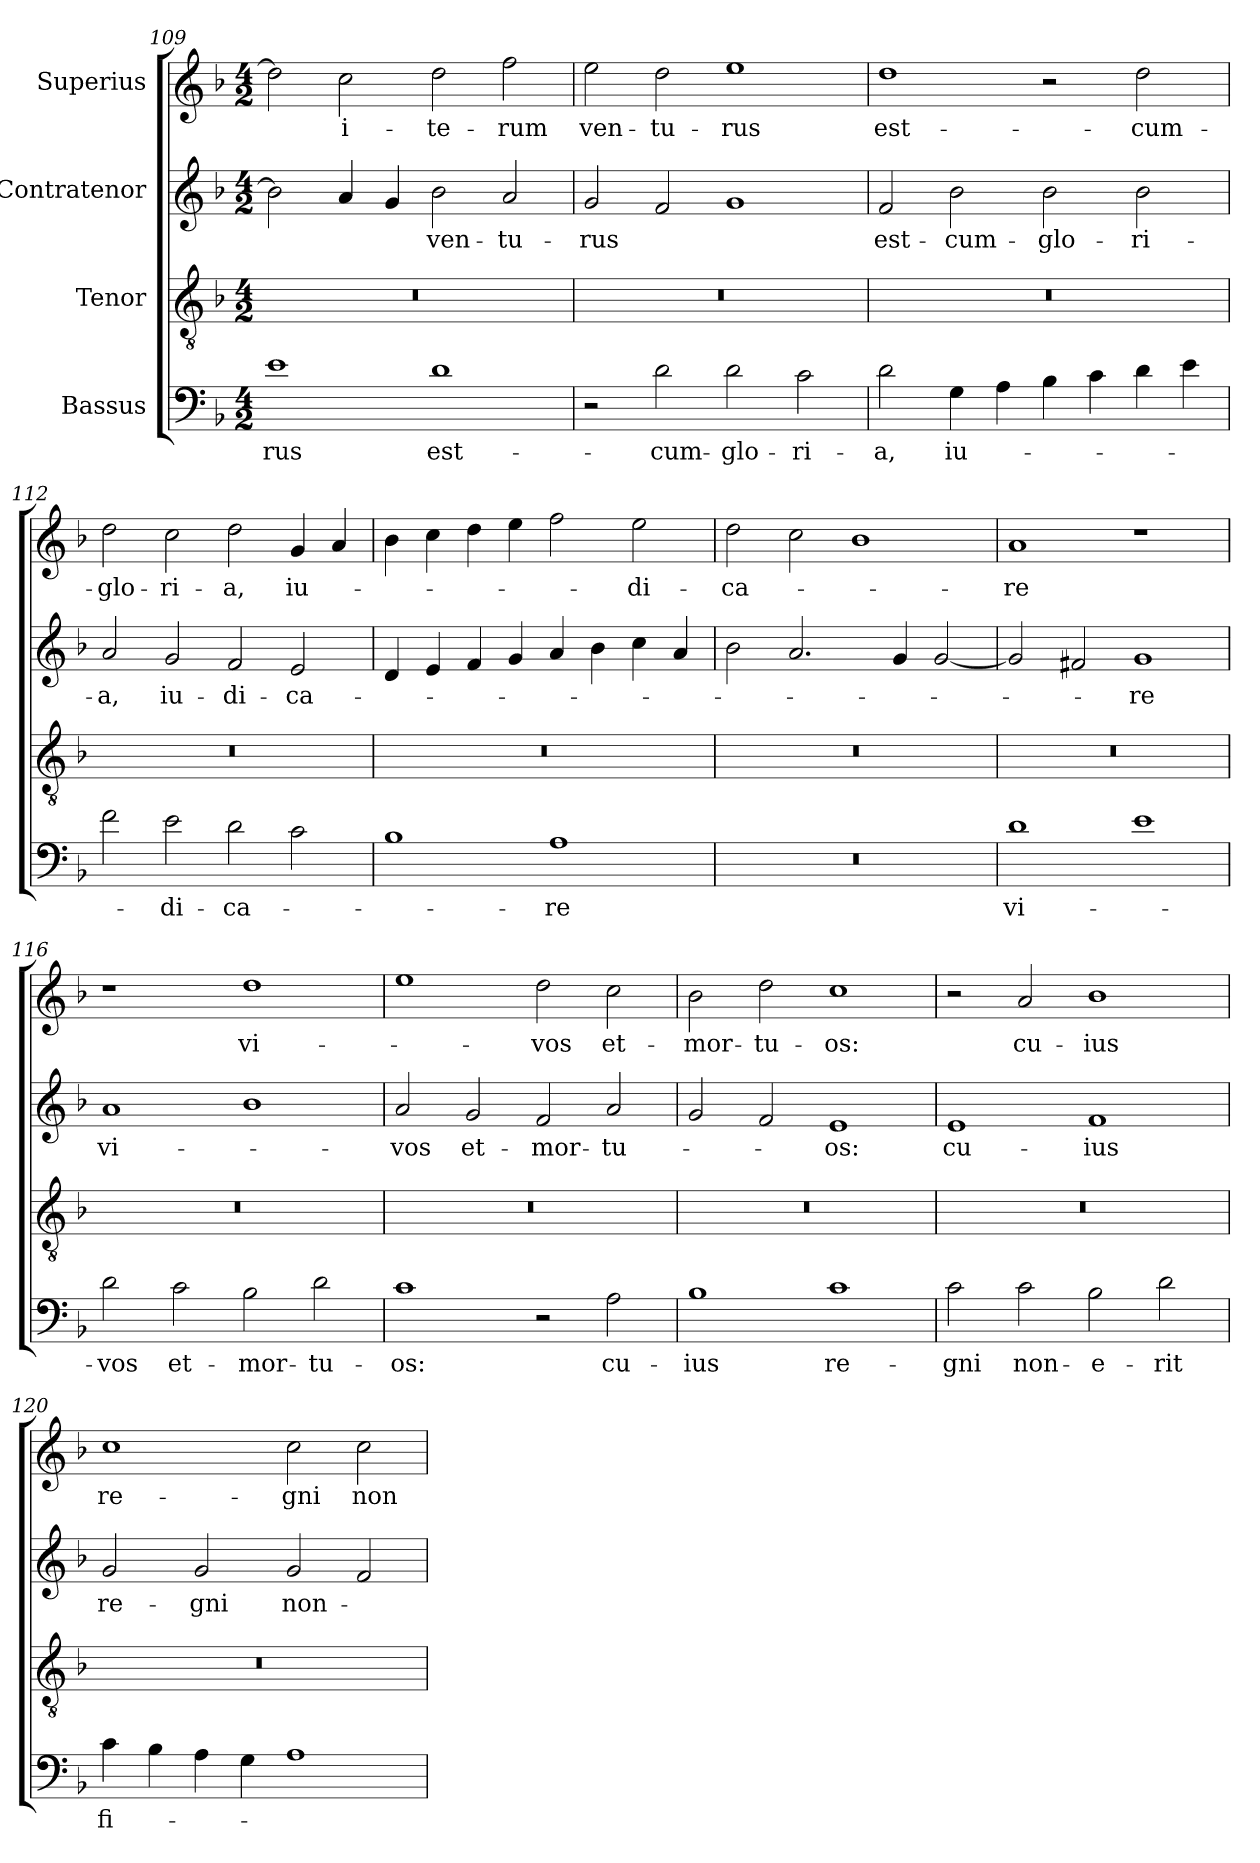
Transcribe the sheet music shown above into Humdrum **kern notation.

**kern	**text	**kern	**kern	**text	**kern	**text
*part4	*part4	*part3	*part2	*part2	*part1	*part1
*staff4	*staff4	*staff3	*staff2	*staff2	*staff1	*staff1
*I"Bassus	*	*I"Tenor	*I"Contratenor	*	*I"Superius	*
*clefF4	*	*clefGv2	*clefG2	*	*clefG2	*
*k[b-]	*	*k[b-]	*k[b-]	*	*k[b-]	*
*M4/2	*	*M4/2	*M4/2	*	*M4/2	*
=109	=109	=109	=109	=109	=109	=109
1e\	-rus	0r	2b-\]	.	2dd\]	.
.	.	.	4a/	.	2cc\	i-
.	.	.	4g/	.	.	.
1d\	est-	.	2b-\	ven-	2dd\	-te-
.	.	.	2a/	-tu-	2ff\	-rum
=110	=110	=110	=110	=110	=110	=110
2r	.	0r	2g/	-rus	2ee\	ven-
2d\	cum-	.	2f/	.	2dd\	-tu-
2d\	glo-	.	1g/	.	1ee\	-rus
2c\	-ri-	.	.	.	.	.
=111	=111	=111	=111	=111	=111	=111
2d\	-a,	0r	2f/	est-	1dd\	est-
4G\	iu-	.	2b-\	cum-	.	.
4A\	.	.	.	.	.	.
4B-\	.	.	2b-\	glo-	2r	.
4c\	.	.	.	.	.	.
4d\	.	.	2b-\	-ri-	2dd\	cum-
4e\	.	.	.	.	.	.
=112	=112	=112	=112	=112	=112	=112
2f\	.	0r	2a/	-a,	2dd\	glo-
2e\	-di-	.	2g/	iu-	2cc\	-ri-
2d\	-ca-	.	2f/	-di-	2dd\	-a,
2c\	.	.	2e/	-ca-	4g/	iu-
.	.	.	.	.	4a/	.
=113	=113	=113	=113	=113	=113	=113
1B-\	.	0r	4d/	.	4b-\	.
.	.	.	4e/	.	4cc\	.
.	.	.	4f/	.	4dd\	.
.	.	.	4g/	.	4ee\	.
1A\	-re	.	4a/	.	2ff\	.
.	.	.	4b-\	.	.	.
.	.	.	4cc\	.	2ee\	-di-
.	.	.	4a/	.	.	.
=114	=114	=114	=114	=114	=114	=114
0r	.	0r	2b-\	.	2dd\	-ca-
.	.	.	2.a/	.	2cc\	.
.	.	.	.	.	1b-\	.
.	.	.	4g/	.	.	.
.	.	.	[2g/	.	.	.
=115	=115	=115	=115	=115	=115	=115
1d\	vi-	0r	2g/]	.	1a/	-re
.	.	.	2f#X/	.	.	.
1e\	.	.	1g/	-re	1r	.
=116	=116	=116	=116	=116	=116	=116
2d\	-vos	0r	1a/	vi-	1r	.
2c\	et-	.	.	.	.	.
2B-\	mor-	.	1b-\	.	1dd\	vi-
2d\	-tu-	.	.	.	.	.
=117	=117	=117	=117	=117	=117	=117
1c\	-os:	0r	2a/	-vos	1ee\	.
.	.	.	2g/	et-	.	.
2r	.	.	2f/	mor-	2dd\	-vos
2A\	cu-	.	2a/	-tu-	2cc\	et-
=118	=118	=118	=118	=118	=118	=118
1B-\	-ius	0r	2g/	.	2b-\	mor-
.	.	.	2f/	.	2dd\	-tu-
1c\	re-	.	1e/	-os:	1cc\	-os:
=119	=119	=119	=119	=119	=119	=119
2c\	-gni	0r	1e/	cu-	2r	.
2c\	non-	.	.	.	2a/	cu-
2B-\	e-	.	1f/	-ius	1b-\	-ius
2d\	-rit	.	.	.	.	.
=120	=120	=120	=120	=120	=120	=120
4c\	fi-	0r	2g/	re-	1cc\	re-
4B-\	.	.	.	.	.	.
4A\	.	.	2g/	-gni	.	.
4G\	.	.	.	.	.	.
1A\	.	.	2g/	non-	2cc\	-gni
.	.	.	2f/	.	2cc\	non-
=	=	=	=	=	=	=
*-	*-	*-	*-	*-	*-	*-
